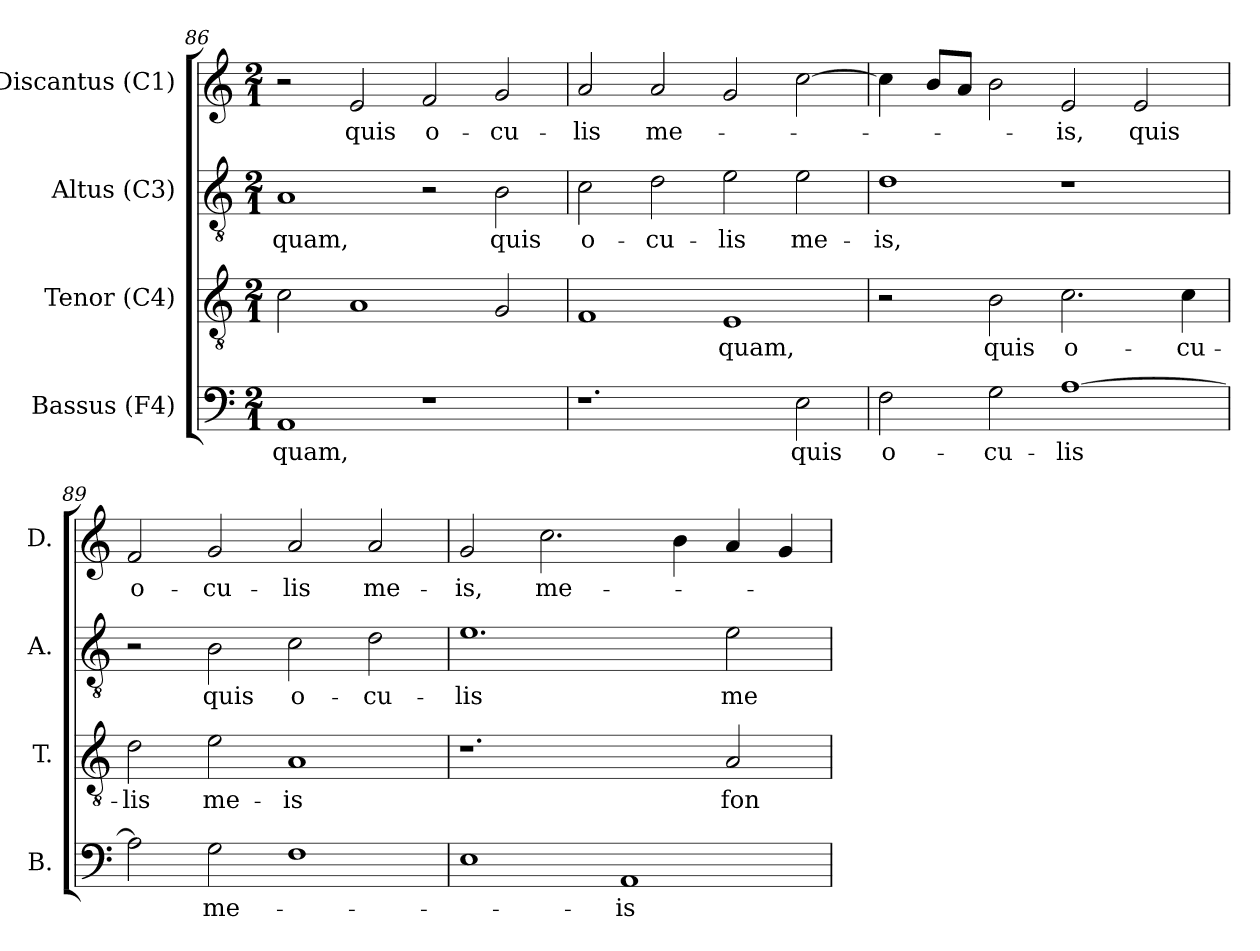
**kern	**text	**kern	**text	**kern	**text	**kern	**text
*part4	*part4	*part3	*part3	*part2	*part2	*part1	*part1
*staff4	*staff4	*staff3	*staff3	*staff2	*staff2	*staff1	*staff1
*I"Bassus (F4)	*	*I"Tenor (C4)	*	*I"Altus (C3)	*	*I"Discantus (C1)	*
*I'B.	*	*I'T.	*	*I'A.	*	*I'D.	*
*clefF4	*	*clefGv2	*	*clefGv2	*	*clefG2	*
*	*	*ITrd7c12	*	*ITrd7c12	*	*	*
*k[]	*	*k[]	*	*k[]	*	*k[]	*
*C:	*	*C:	*	*C:	*	*C:	*
*M2/1	*	*M2/1	*	*M2/1	*	*M2/1	*
=86	=86	=86	=86	=86	=86	=86	=86
!	!LO:LY:b:color=#000000	!	!	!	!	!	!
!	!	!	!	!	!LO:LY:b:color=#000000	!	!
1AAi	-quam,	2Ci\	.	1AAi	-quam,	2r	.
!	!	!	!	!	!	!	!LO:LY:b:color=#000000
.	.	1AAi	.	.	.	2ei/	quis
!	!	!	!	!	!	!	!LO:LY:b:color=#000000
1r	.	.	.	2r	.	2fi/	o-
!	!	!	!	!	!LO:LY:b:color=#000000	!	!
!	!	!	!	!	!	!	!LO:LY:b:color=#000000
.	.	2GGi/	.	2BBi\	quis	2gi/	-cu-
=87	=87	=87	=87	=87	=87	=87	=87
!	!	!	!	!	!LO:LY:b:color=#000000	!	!
!	!	!	!	!	!	!	!LO:LY:b:color=#000000
1.r	.	1FFi	.	2Ci\	o-	2ai/	-lis
!	!	!	!	!	!LO:LY:b:color=#000000	!	!
!	!	!	!	!	!	!	!LO:LY:b:color=#000000
.	.	.	.	2Di\	-cu-	2ai/	me-
!	!	!	!LO:LY:b:color=#000000	!	!	!	!
!	!	!	!	!	!LO:LY:b:color=#000000	!	!
.	.	1EEi	-quam,	2Ei\	-lis	2gi/	.
!	!LO:LY:b:color=#000000	!	!	!	!	!	!
!	!	!	!	!	!LO:LY:b:color=#000000	!	!
2Ei\	quis	.	.	2Ei\	me-	[2cci\	.
!!LO:LB:g=z
=88	=88	=88	=88	=88	=88	=88	=88
!	!LO:LY:b:color=#000000	!	!	!	!	!	!
!	!	!	!	!	!LO:LY:b:color=#000000	!	!
2Fi\	o-	2r	.	1Di	-is,	4cci\]	.
.	.	.	.	.	.	8bi/L	.
.	.	.	.	.	.	8ai/J	.
!	!LO:LY:b:color=#000000	!	!	!	!	!	!
!	!	!	!LO:LY:b:color=#000000	!	!	!	!
2Gi\	-cu-	2BBi\	quis	.	.	2bi\	.
!	!LO:LY:b:color=#000000	!	!	!	!	!	!
!	!	!	!LO:LY:b:color=#000000	!	!	!	!
!	!	!	!	!	!	!	!LO:LY:b:color=#000000
[1Ai	-lis	2.Ci\	o-	1r	.	2ei/	-is,
!	!	!	!	!	!	!	!LO:LY:b:color=#000000
.	.	.	.	.	.	2ei/	quis
!	!	!	!LO:LY:b:color=#000000	!	!	!	!
.	.	4Ci\	-cu-	.	.	.	.
=89	=89	=89	=89	=89	=89	=89	=89
!	!	!	!LO:LY:b:color=#000000	!	!	!	!
!	!	!	!	!	!	!	!LO:LY:b:color=#000000
2Ai\]	.	2Di\	-lis	2r	.	2fi/	o-
!	!LO:LY:b:color=#000000	!	!	!	!	!	!
!	!	!	!LO:LY:b:color=#000000	!	!	!	!
!	!	!	!	!	!LO:LY:b:color=#000000	!	!
!	!	!	!	!	!	!	!LO:LY:b:color=#000000
2Gi\	me-	2Ei\	me-	2BBi\	quis	2gi/	-cu-
!	!	!	!LO:LY:b:color=#000000	!	!	!	!
!	!	!	!	!	!LO:LY:b:color=#000000	!	!
!	!	!	!	!	!	!	!LO:LY:b:color=#000000
1Fi	.	1AAi	-is	2Ci\	o-	2ai/	-lis
!	!	!	!	!	!LO:LY:b:color=#000000	!	!
!	!	!	!	!	!	!	!LO:LY:b:color=#000000
.	.	.	.	2Di\	-cu-	2ai/	me-
=90	=90	=90	=90	=90	=90	=90	=90
!	!	!	!	!	!LO:LY:b:color=#000000	!	!
!	!	!	!	!	!	!	!LO:LY:b:color=#000000
1Ei	.	1.r	.	1.Ei	-lis	2gi/	-is,
!	!	!	!	!	!	!	!LO:LY:b:color=#000000
.	.	.	.	.	.	2.cci\	me-
!	!LO:LY:b:color=#000000	!	!	!	!	!	!
1AAi	-is	.	.	.	.	.	.
.	.	.	.	.	.	4bi\	.
!	!	!	!LO:LY:b:color=#000000	!	!	!	!
!	!	!	!	!	!LO:LY:b:color=#000000	!	!
.	.	2AAi/	fon-	2Ei\	me-	4ai/	.
.	.	.	.	.	.	4gi/	.
=	=	=	=	=	=	=	=
*-	*-	*-	*-	*-	*-	*-	*-
